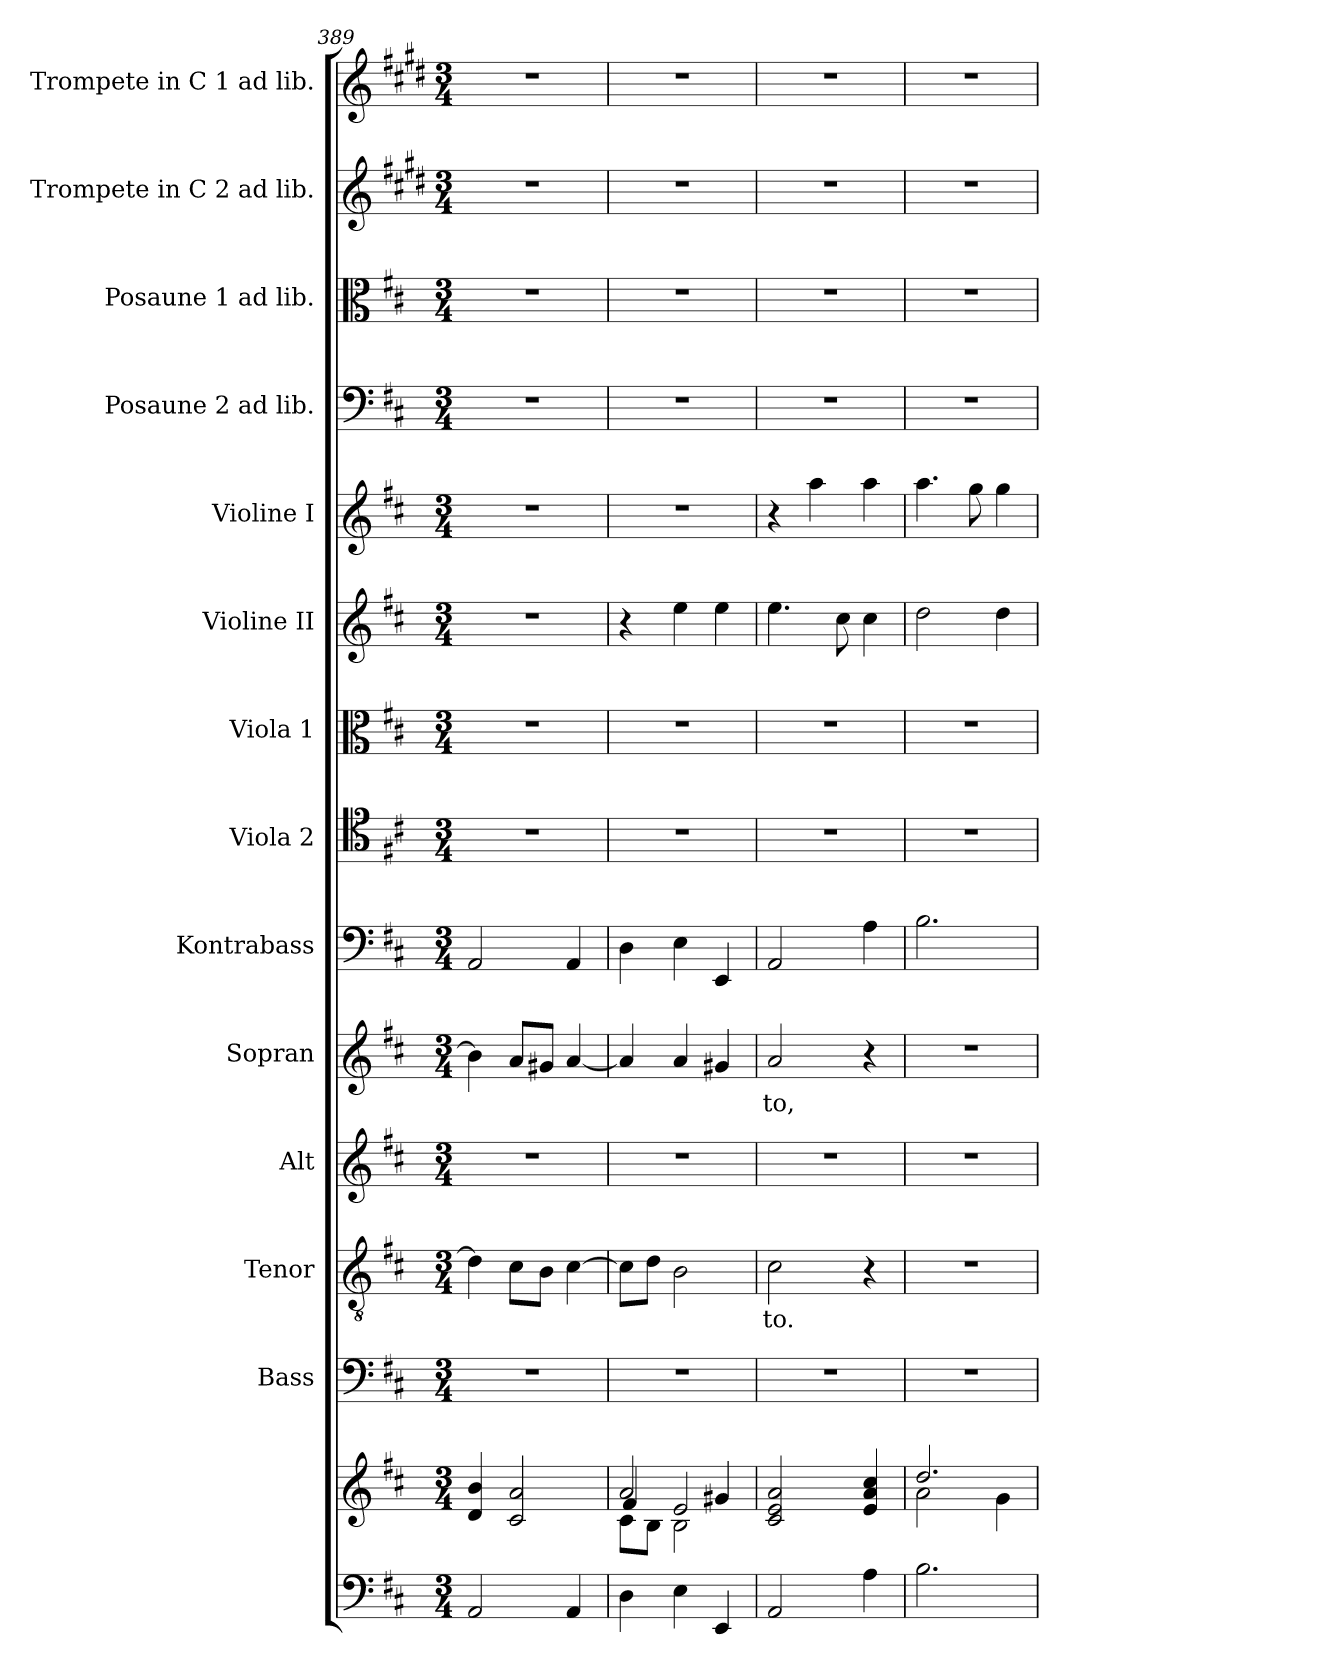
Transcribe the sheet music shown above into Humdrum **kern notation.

**kern	**kern	**kern	**kern	**text	**kern	**kern	**text	**kern	**kern	**kern	**kern	**kern	**kern	**kern	**kern	**kern
*part14	*part14	*part13	*part12	*part12	*part11	*part10	*part10	*part9	*part8	*part7	*part6	*part5	*part4	*part3	*part2	*part1
*staff15	*staff14	*staff13	*staff12	*staff12	*staff11	*staff10	*staff10	*staff9	*staff8	*staff7	*staff6	*staff5	*staff4	*staff3	*staff2	*staff1
*	*	*I"Bass	*I"Tenor	*	*I"Alt	*I"Sopran	*	*I"Kontrabass	*I"Viola 2	*I"Viola 1	*I"Violine II	*I"Violine I	*I"Posaune 2 ad lib.	*I"Posaune 1 ad lib.	*I"Trompete in C 2 ad lib.	*I"Trompete in C 1 ad lib.
*	*	*I'B.	*I'T.	*	*I'A.	*I'S.	*	*I'Kb.	*I'Vla. 2	*I'Vla. 1	*I'Vl. II	*I'Vl. I	*I'Pos. 2	*I'Pos. 1	*I'Trp. C 2	*I'Trp. C 1
*clefF4	*clefG2	*clefF4	*clefGv2	*	*clefG2	*clefG2	*	*clefF4	*clefC4	*clefC3	*clefG2	*clefG2	*clefF4	*clefC3	*clefG2	*clefG2
*	*	*	*	*	*	*	*	*ITrd7c12	*	*	*	*	*	*	*ITrd1c2	*ITrd1c2
*k[f#c#]	*k[f#c#]	*k[f#c#]	*k[f#c#]	*	*k[f#c#]	*k[f#c#]	*	*k[f#c#]	*k[f#c#]	*k[f#c#]	*k[f#c#]	*k[f#c#]	*k[f#c#]	*k[f#c#]	*k[f#c#]	*k[f#c#]
*D:	*D:	*D:	*D:	*	*D:	*D:	*	*D:	*D:	*D:	*D:	*D:	*D:	*D:	*D:	*D:
*M3/4	*M3/4	*M3/4	*M3/4	*	*M3/4	*M3/4	*	*M3/4	*M3/4	*M3/4	*M3/4	*M3/4	*M3/4	*M3/4	*M3/4	*M3/4
=389	=389	=389	=389	=389	=389	=389	=389	=389	=389	=389	=389	=389	=389	=389	=389	=389
2AA/	4d/ 4b/	2.r	4d\]	.	2.r	4b\]	.	2AAA/	2.r	2.r	2.r	2.r	2.r	2.r	2.r	2.r
.	2c#/ 2a/	.	8c#\L	.	.	8a/L	.	.	.	.	.	.	.	.	.	.
.	.	.	8B\J	.	.	8g#X/J	.	.	.	.	.	.	.	.	.	.
4AA/	.	.	[4c#\	.	.	[4a/	.	4AAA/	.	.	.	.	.	.	.	.
!!LO:PB:g=z
=390	=390	=390	=390	=390	=390	=390	=390	=390	=390	=390	=390	=390	=390	=390	=390	=390
*	*^	*	*	*	*	*	*	*	*	*	*	*	*	*	*	*
*	*	*^	*	*	*	*	*	*	*	*	*	*	*	*	*	*	*
4D\	2a/	8c#\L	4f#/	2.r	8c#\L]	.	2.r	4a/]	.	4DD\	2.r	2.r	4r	2.r	2.r	2.r	2.r	2.r
.	.	8B\J	.	.	8d\J	.	.	.	.	.	.	.	.	.	.	.	.	.
4E\	.	2B\	2e/	.	2B\	.	.	4a/	.	4EE\	.	.	4ee\	.	.	.	.	.
4EE/	4g#X/	.	.	.	.	.	.	4g#X/	.	4EEE/	.	.	4ee\	.	.	.	.	.
*	*v	*v	*v	*	*	*	*	*	*	*	*	*	*	*	*	*	*	*
=391	=391	=391	=391	=391	=391	=391	=391	=391	=391	=391	=391	=391	=391	=391	=391	=391
!	!	!	!	!LO:LY:b	!	!	!LO:LY:b	!	!	!	!	!	!	!	!	!
2AA/	2c#/ 2e/ 2a/	2.r	2c#\	-to.	2.r	2a/	-to,	2AAA/	2.r	2.r	4.ee\	4r	2.r	2.r	2.r	2.r
.	.	.	.	.	.	.	.	.	.	.	.	4aa\	.	.	.	.
.	.	.	.	.	.	.	.	.	.	.	8cc#\	.	.	.	.	.
4A\	4e/ 4a/ 4cc#/	.	4r	.	.	4r	.	4AA\	.	.	4cc#\	4aa\	.	.	.	.
=392	=392	=392	=392	=392	=392	=392	=392	=392	=392	=392	=392	=392	=392	=392	=392	=392
*	*^	*	*	*	*	*	*	*	*	*	*	*	*	*	*	*
2.B\	2.dd/	2a\	2.r	2.r	.	2.r	2.r	.	2.BB\	2.r	2.r	2dd\	4.aa\	2.r	2.r	2.r	2.r
.	.	.	.	.	.	.	.	.	.	.	.	.	8gg\	.	.	.	.
.	.	4g\	.	.	.	.	.	.	.	.	.	4dd\	4gg\	.	.	.	.
*	*v	*v	*	*	*	*	*	*	*	*	*	*	*	*	*	*	*
=	=	=	=	=	=	=	=	=	=	=	=	=	=	=	=	=
*-	*-	*-	*-	*-	*-	*-	*-	*-	*-	*-	*-	*-	*-	*-	*-	*-
